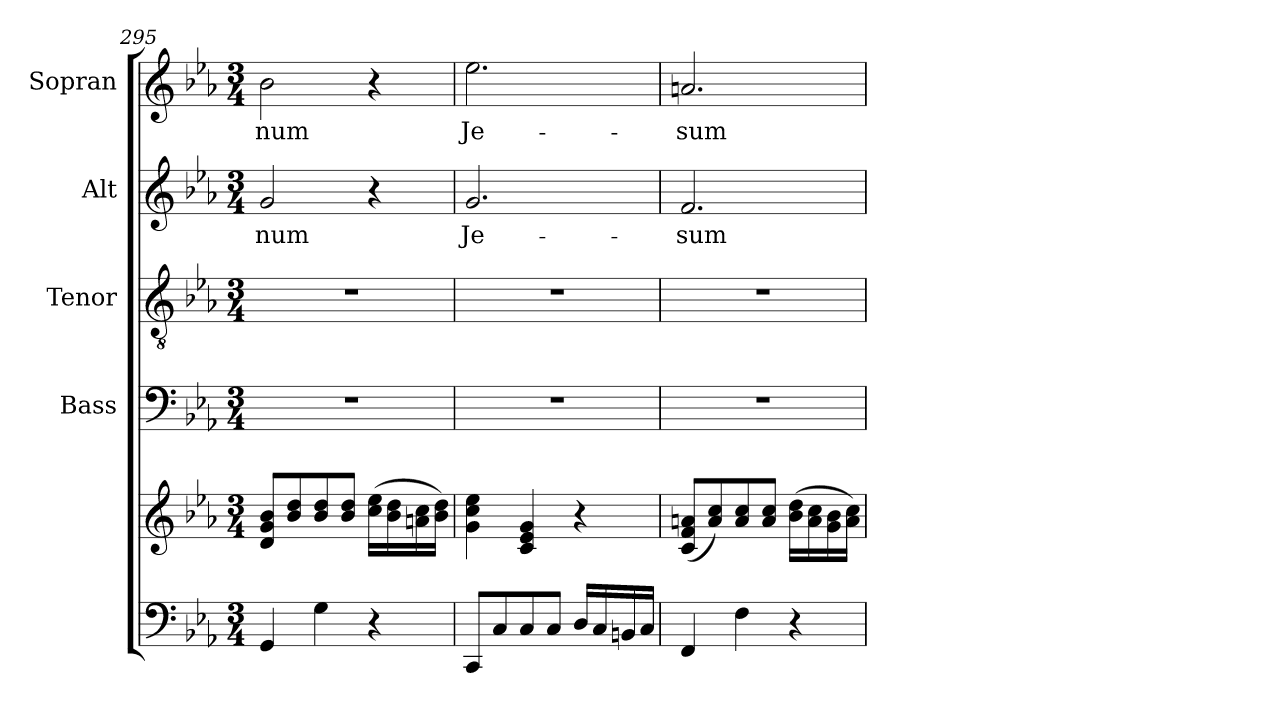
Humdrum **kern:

**kern	**kern	**kern	**kern	**kern	**text	**kern	**text
*part5	*part5	*part4	*part3	*part2	*part2	*part1	*part1
*staff6	*staff5	*staff4	*staff3	*staff2	*staff2	*staff1	*staff1
*	*	*I"Bass	*I"Tenor	*I"Alt	*	*I"Sopran	*
*	*	*I'B.	*I'T.	*I'A.	*	*I'S.	*
*clefF4	*clefG2	*clefF4	*clefGv2	*clefG2	*	*clefG2	*
*k[b-e-a-]	*k[b-e-a-]	*k[b-e-a-]	*k[b-e-a-]	*k[b-e-a-]	*	*k[b-e-a-]	*
*E-:	*E-:	*E-:	*E-:	*E-:	*	*E-:	*
*M3/4	*M3/4	*M3/4	*M3/4	*M3/4	*	*M3/4	*
=295	=295	=295	=295	=295	=295	=295	=295
!	!	!	!	!	!LO:LY:b	!	!LO:LY:b
4GG/	8d/ 8g/ 8b-/L	2.r	2.r	2g/	-num	2b-\	-num
.	8b-/ 8dd/	.	.	.	.	.	.
4G\	8b-/ 8dd/	.	.	.	.	.	.
.	8b-/ 8dd/J	.	.	.	.	.	.
4r	(>16cc\ 16ee-\LL	.	.	4r	.	4r	.
.	16b-\ 16dd\	.	.	.	.	.	.
.	16an\ 16cc\	.	.	.	.	.	.
.	16b-\ 16dd\JJ)	.	.	.	.	.	.
=296	=296	=296	=296	=296	=296	=296	=296
!	!	!	!	!	!LO:LY:b	!	!LO:LY:b
8CC/L	4g\ 4cc\ 4ee-\	2.r	2.r	2.g/	Je-	2.ee-\	Je-
8C/	.	.	.	.	.	.	.
8C/	4c/ 4e-/ 4g/	.	.	.	.	.	.
8C/J	.	.	.	.	.	.	.
16D/LL	4r	.	.	.	.	.	.
16C/	.	.	.	.	.	.	.
16BBn/	.	.	.	.	.	.	.
16C/JJ	.	.	.	.	.	.	.
!!LO:LB:g=z
=297	=297	=297	=297	=297	=297	=297	=297
!	!	!	!	!	!LO:LY:b	!	!LO:LY:b
4FF/	(<8c/ 8f/ 8an/L	2.r	2.r	2.f/	-sum	2.an/	-sum
.	8a/ 8cc/)	.	.	.	.	.	.
4F\	8a/ 8cc/	.	.	.	.	.	.
.	8a/ 8cc/J	.	.	.	.	.	.
4r	(>16b-\ 16dd\LL	.	.	.	.	.	.
.	16a\ 16cc\	.	.	.	.	.	.
.	16g\ 16b-\	.	.	.	.	.	.
.	16a\ 16cc\JJ)	.	.	.	.	.	.
=	=	=	=	=	=	=	=
*-	*-	*-	*-	*-	*-	*-	*-
